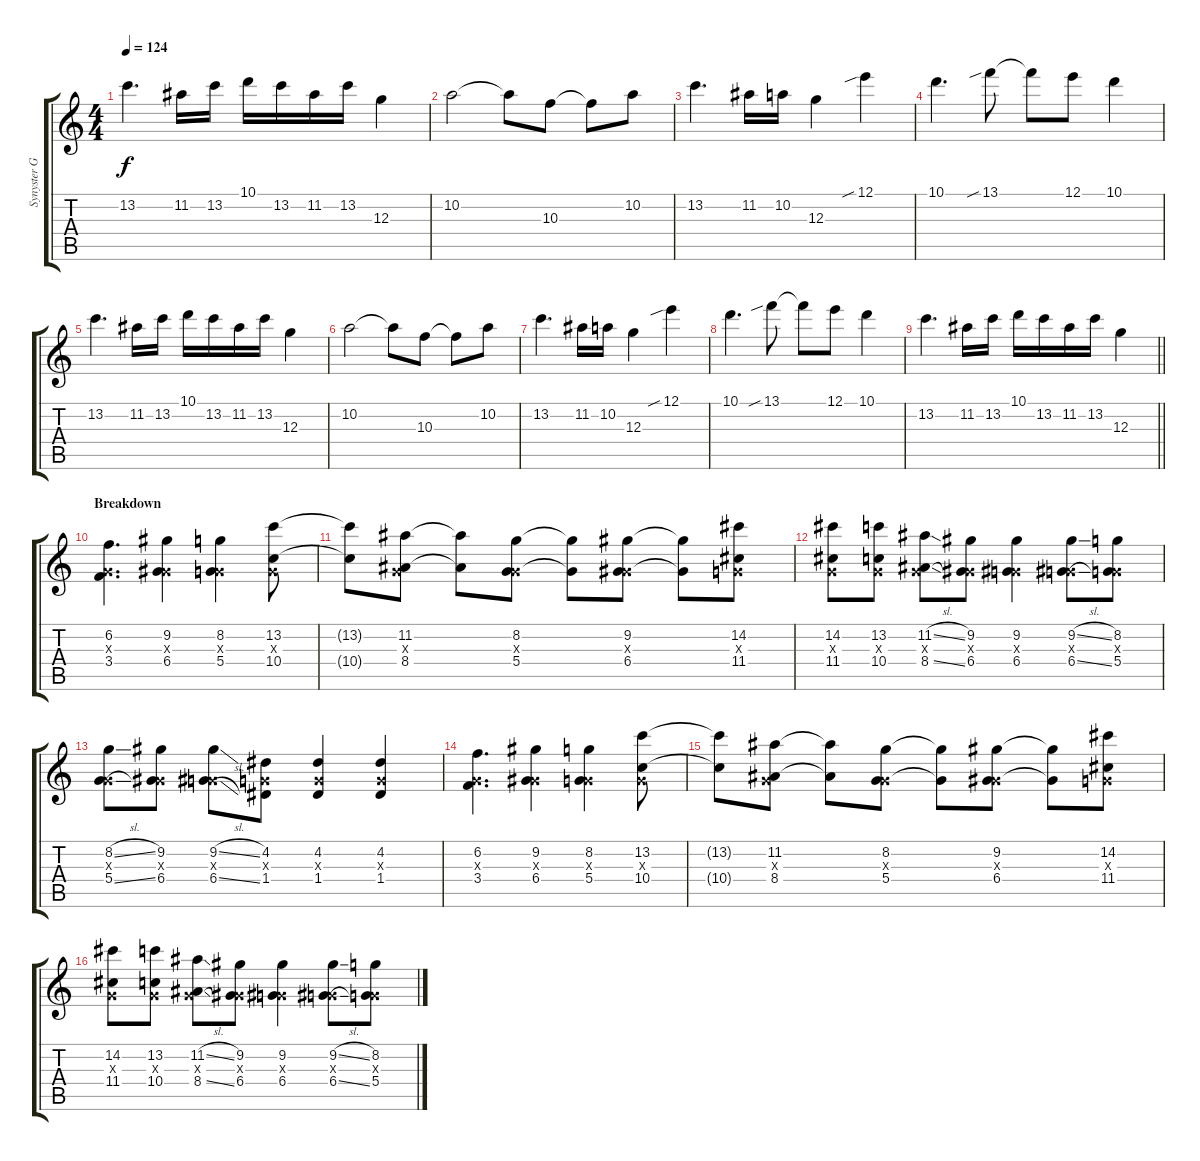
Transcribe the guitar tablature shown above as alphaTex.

\track ("Synyster Gates" "Synyster G") {instrument distortionguitar}
\staff {score tabs}
\tuning (E4 B3 G3 D3 A2 D2) {hide}
\ts (4 4)
\tempo 124
\clef g2
\ks c
13.2.4{d dy f} 11.2.16 13.2.16 10.1.16 13.2.16 11.2.16 13.2.16 12.3.4 |
10.2.2 10.2{t}.8 10.3.8 10.3{t}.8 10.2.8 |
13.2.4{d} 11.2.16 10.2.16 12.3.4 12.1{sib}.4 |
10.1.4{d} 13.1{sib}.8 13.1{t}.8 12.1.8 10.1.4 |
13.2.4{d} 11.2.16 13.2.16 10.1.16 13.2.16 11.2.16 13.2.16 12.3.4 |
10.2.2 10.2{t}.8 10.3.8 10.3{t}.8 10.2.8 |
13.2.4{d} 11.2.16 10.2.16 12.3.4 12.1{sib}.4 |
10.1.4{d} 13.1{sib}.8 13.1{t}.8 12.1.8 10.1.4 |
\barLineRight lightlight
13.2.4{d} 11.2.16 13.2.16 10.1.16 13.2.16 11.2.16 13.2.16 12.3.4 |
\section ("" "Breakdown")
(6.2 0.3{x} 3.4).4{d} (9.2 0.3{x} 6.4).4 (8.2 0.3{x} 5.4).4 (13.2 0.3{x} 10.4).8 |
(13.2{t} 10.4{t}).8 (11.2 0.3{x} 8.4).8 (11.2{t} 8.4{t}).8 (8.2 0.3{x} 5.4).8 (8.2{t} 5.4{t}).8 (9.2 0.3{x} 6.4).8 (9.2{t} 6.4{t}).8 (14.2 0.3{x} 11.4).8 |
(14.2 0.3{x} 11.4).8 (13.2 0.3{x} 10.4).8 (11.2{sl} 0.3{x} 8.4{sl}).8 (9.2 0.3{x} 6.4).8 (9.2 0.3{x} 6.4).4 (9.2{sl} 0.3{x} 6.4{sl}).8 (8.2 0.3{x} 5.4).8 |
(8.2{sl} 0.3{x} 5.4{sl}).8 (9.2 0.3{x} 6.4).8 (9.2{sl} 0.3{x} 6.4{sl}).8 (4.2 0.3{x} 1.4).8 (4.2 0.3{x} 1.4).4 (4.2 0.3{x} 1.4).4 |
(6.2 0.3{x} 3.4).4{d} (9.2 0.3{x} 6.4).4 (8.2 0.3{x} 5.4).4 (13.2 0.3{x} 10.4).8 |
(13.2{t} 10.4{t}).8 (11.2 0.3{x} 8.4).8 (11.2{t} 8.4{t}).8 (8.2 0.3{x} 5.4).8 (8.2{t} 5.4{t}).8 (9.2 0.3{x} 6.4).8 (9.2{t} 6.4{t}).8 (14.2 0.3{x} 11.4).8 |
(14.2 0.3{x} 11.4).8 (13.2 0.3{x} 10.4).8 (11.2{sl} 0.3{x} 8.4{sl}).8 (9.2 0.3{x} 6.4).8 (9.2 0.3{x} 6.4).4 (9.2{sl} 0.3{x} 6.4{sl}).8 (8.2 0.3{x} 5.4).8
